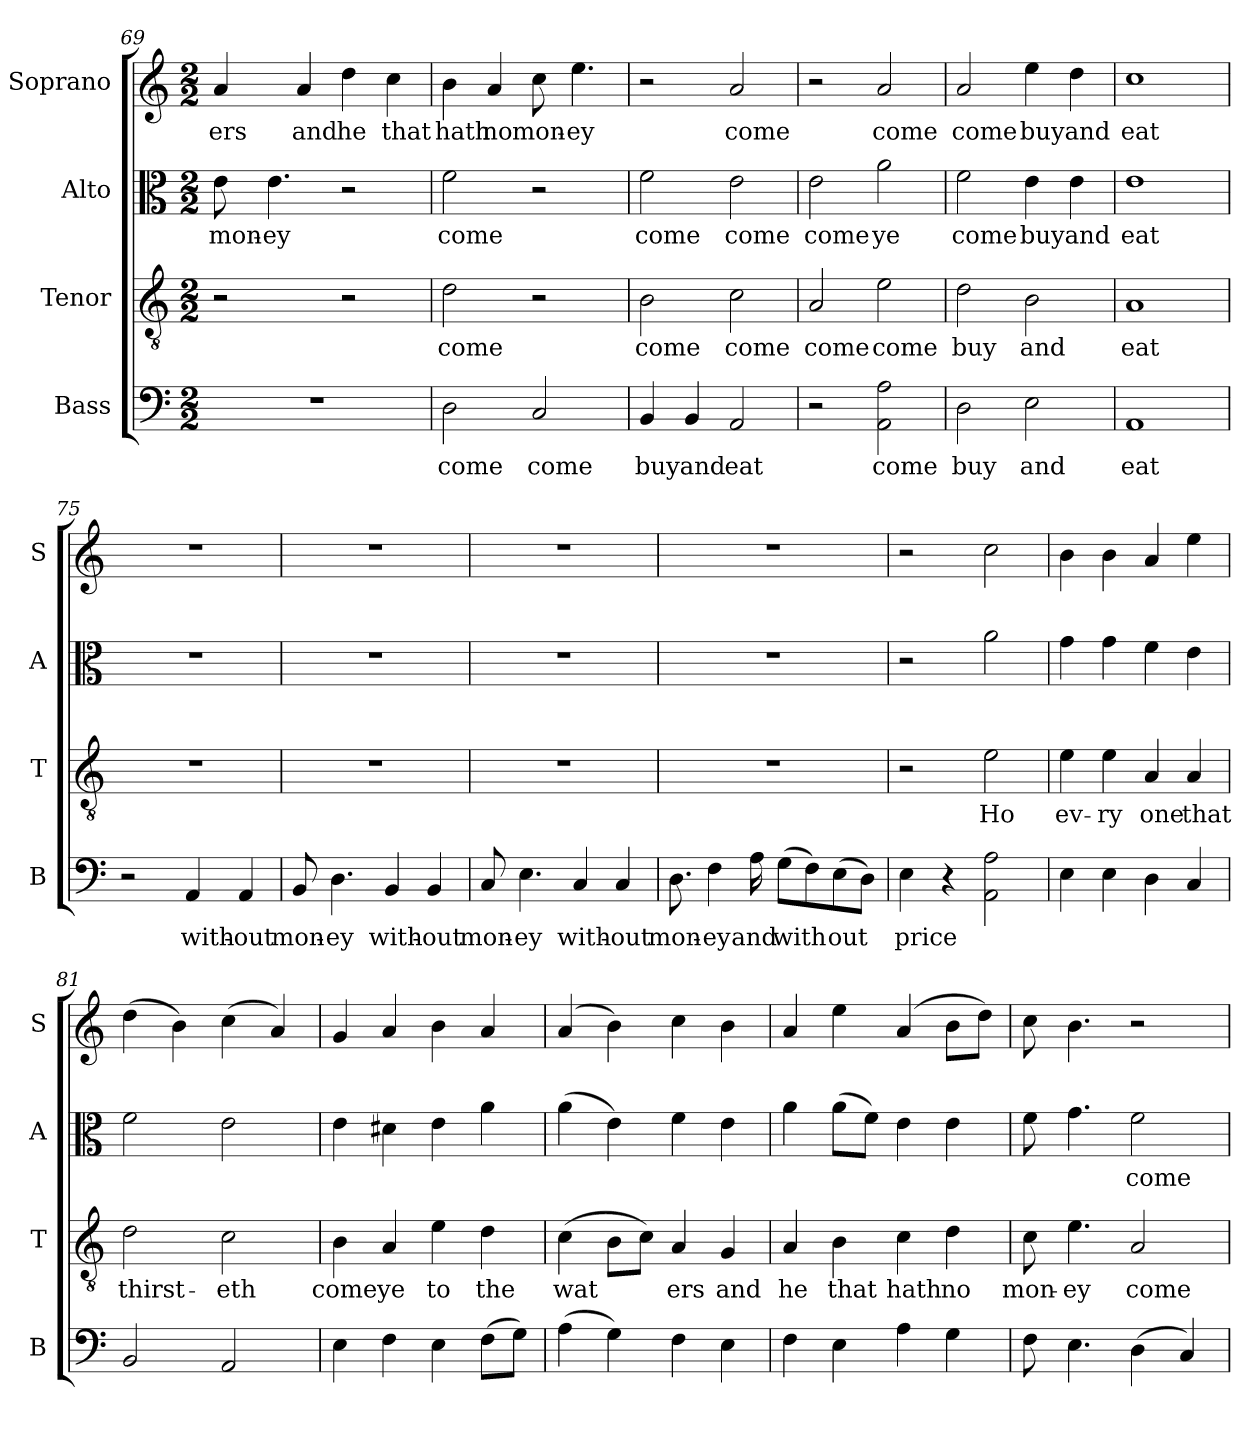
**kern	**text	**kern	**text	**kern	**text	**kern	**text
*part4	*part4	*part3	*part3	*part2	*part2	*part1	*part1
*staff4	*staff4	*staff3	*staff3	*staff2	*staff2	*staff1	*staff1
*I"Bass	*	*I"Tenor	*	*I"Alto	*	*I"Soprano	*
*I'B	*	*I'T	*	*I'A	*	*I'S	*
*clefF4	*	*clefGv2	*	*clefC3	*	*clefG2	*
*k[]	*	*k[]	*	*k[]	*	*k[]	*
*C:	*	*C:	*	*C:	*	*C:	*
*M2/2	*	*M2/2	*	*M2/2	*	*M2/2	*
=69	=69	=69	=69	=69	=69	=69	=69
1r	.	2r	.	8e\	mon-	4a/	-ers
.	.	.	.	4.e\	-ey	.	.
.	.	.	.	.	.	4a/	and
.	.	2r	.	2r	.	4dd\	he
.	.	.	.	.	.	4cc\	that
=70	=70	=70	=70	=70	=70	=70	=70
2D\	come	2d\	come	2f\	come	4b\	hath
.	.	.	.	.	.	4a/	no
2C/	come	2r	.	2r	.	8cc\	mon-
.	.	.	.	.	.	4.ee\	-ey
!!LO:PB:g=z
=71	=71	=71	=71	=71	=71	=71	=71
4BB/	buy	2B\	come	2f\	come	2r	.
4BB/	and	.	.	.	.	.	.
2AA/	eat	2c\	come	2e\	come	2a/	come
=72	=72	=72	=72	=72	=72	=72	=72
2r	.	2A/	come	2e\	come	2r	.
2AA\ 2A\	come	2e\	come	2a\	ye	2a/	come
=73	=73	=73	=73	=73	=73	=73	=73
2D\	buy	2d\	buy	2f\	come	2a/	come
2E\	and	2B\	and	4e\	buy	4ee\	buy
.	.	.	.	4e\	and	4dd\	and
=74	=74	=74	=74	=74	=74	=74	=74
1AA	eat	1A	eat	1e	eat	1cc	eat
=75	=75	=75	=75	=75	=75	=75	=75
2r	.	1r	.	1r	.	1r	.
4AA/	with-	.	.	.	.	.	.
4AA/	-out	.	.	.	.	.	.
=76	=76	=76	=76	=76	=76	=76	=76
8BB/	mon-	1r	.	1r	.	1r	.
4.D\	-ey	.	.	.	.	.	.
4BB/	with-	.	.	.	.	.	.
4BB/	-out	.	.	.	.	.	.
!!LO:LB:g=z
=77	=77	=77	=77	=77	=77	=77	=77
8C/	mon-	1r	.	1r	.	1r	.
4.E\	-ey	.	.	.	.	.	.
4C/	with-	.	.	.	.	.	.
4C/	-out	.	.	.	.	.	.
=78	=78	=78	=78	=78	=78	=78	=78
8.D\	mon-	1r	.	1r	.	1r	.
4F\	-ey	.	.	.	.	.	.
16A\	and	.	.	.	.	.	.
(8G\L	with	.	.	.	.	.	.
8F\)	.	.	.	.	.	.	.
(8E\	out	.	.	.	.	.	.
8D\J)	.	.	.	.	.	.	.
=79	=79	=79	=79	=79	=79	=79	=79
4E\	price	2r	.	2r	.	2r	.
4r	.	.	.	.	.	.	.
2AA\ 2A\	.	2e\	Ho	2a\	.	2cc\	.
=80	=80	=80	=80	=80	=80	=80	=80
4E\	.	4e\	ev-	4g\	.	4b\	.
4E\	.	4e\	-ry	4g\	.	4b\	.
4D\	.	4A/	one	4f\	.	4a/	.
4C/	.	4A/	that	4e\	.	4ee\	.
!!LO:PB:g=z
=81	=81	=81	=81	=81	=81	=81	=81
2BB/	.	2d\	thirst-	2f\	.	(4dd\	.
.	.	.	.	.	.	4b\)	.
2AA/	.	2c\	-eth	2e\	.	(4cc\	.
.	.	.	.	.	.	4a/)	.
!!LO:PB:g=z
=82	=82	=82	=82	=82	=82	=82	=82
4E\	.	4B\	come	4e\	.	4g/	.
4F\	.	4A/	ye	4d#X\	.	4a/	.
4E\	.	4e\	to	4e\	.	4b\	.
(8F\L	.	4d\	the	4a\	.	4a/	.
8G\J)	.	.	.	.	.	.	.
=83	=83	=83	=83	=83	=83	=83	=83
(4A\	.	(4c\	wat	(4a\	.	(4a/	.
4G\)	.	8B\L	.	4e\)	.	4b\)	.
.	.	8c\J)	.	.	.	.	.
4F\	.	4A/	ers	4f\	.	4cc\	.
4E\	.	4G/	and	4e\	.	4b\	.
=84	=84	=84	=84	=84	=84	=84	=84
4F\	.	4A/	he	4a\	.	4a/	.
4E\	.	4B\	that	(8a\L	.	4ee\	.
.	.	.	.	8f\J)	.	.	.
4A\	.	4c\	hath	4e\	.	(4a/	.
4G\	.	4d\	no	4e\	.	8b\L	.
.	.	.	.	.	.	8dd\J)	.
=85	=85	=85	=85	=85	=85	=85	=85
8F\	.	8c\	mon-	8f\	.	8cc\	.
4.E\	.	4.e\	-ey	4.g\	.	4.b\	.
(4D\	.	2A/	come	2f\	come	2r	.
4C/)	.	.	.	.	.	.	.
=	=	=	=	=	=	=	=
*-	*-	*-	*-	*-	*-	*-	*-
